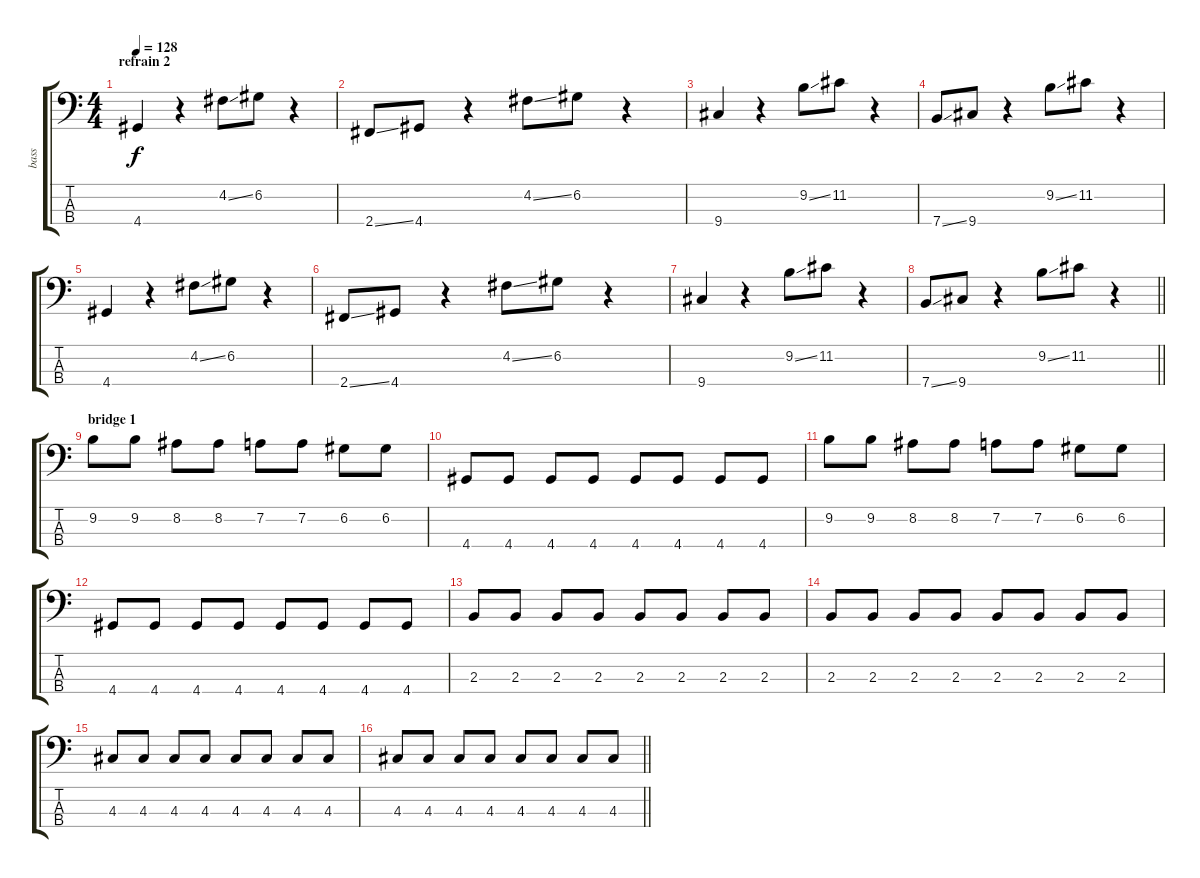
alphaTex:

\track ("bass" "bass") {instrument electricbassfinger}
\staff {score tabs}
\tuning (G2 D2 A1 E1) {hide}
\ts (4 4)
\section ("" "refrain 2")
\tempo 128
\clef f4
\ks c
4.4.4{dy f} r.4 4.2{ss}.8 6.2.8 r.4 |
2.4{ss}.8 4.4.8 r.4 4.2{ss}.8 6.2.8 r.4 |
9.4.4 r.4 9.2{ss}.8 11.2.8 r.4 |
7.4{ss}.8 9.4.8 r.4 9.2{ss}.8 11.2.8 r.4 |
4.4.4 r.4 4.2{ss}.8 6.2.8 r.4 |
2.4{ss}.8 4.4.8 r.4 4.2{ss}.8 6.2.8 r.4 |
9.4.4 r.4 9.2{ss}.8 11.2.8 r.4 |
\barLineRight lightlight
7.4{ss}.8 9.4.8 r.4 9.2{ss}.8 11.2.8 r.4 |
\section ("" "bridge 1")
9.2.8 9.2.8 8.2.8 8.2.8 7.2.8 7.2.8 6.2.8 6.2.8 |
4.4.8 4.4.8 4.4.8 4.4.8 4.4.8 4.4.8 4.4.8 4.4.8 |
9.2.8 9.2.8 8.2.8 8.2.8 7.2.8 7.2.8 6.2.8 6.2.8 |
4.4.8 4.4.8 4.4.8 4.4.8 4.4.8 4.4.8 4.4.8 4.4.8 |
2.3.8 2.3.8 2.3.8 2.3.8 2.3.8 2.3.8 2.3.8 2.3.8 |
2.3.8 2.3.8 2.3.8 2.3.8 2.3.8 2.3.8 2.3.8 2.3.8 |
4.3.8 4.3.8 4.3.8 4.3.8 4.3.8 4.3.8 4.3.8 4.3.8 |
\barLineRight lightlight
4.3.8 4.3.8 4.3.8 4.3.8 4.3.8 4.3.8 4.3.8 4.3.8
